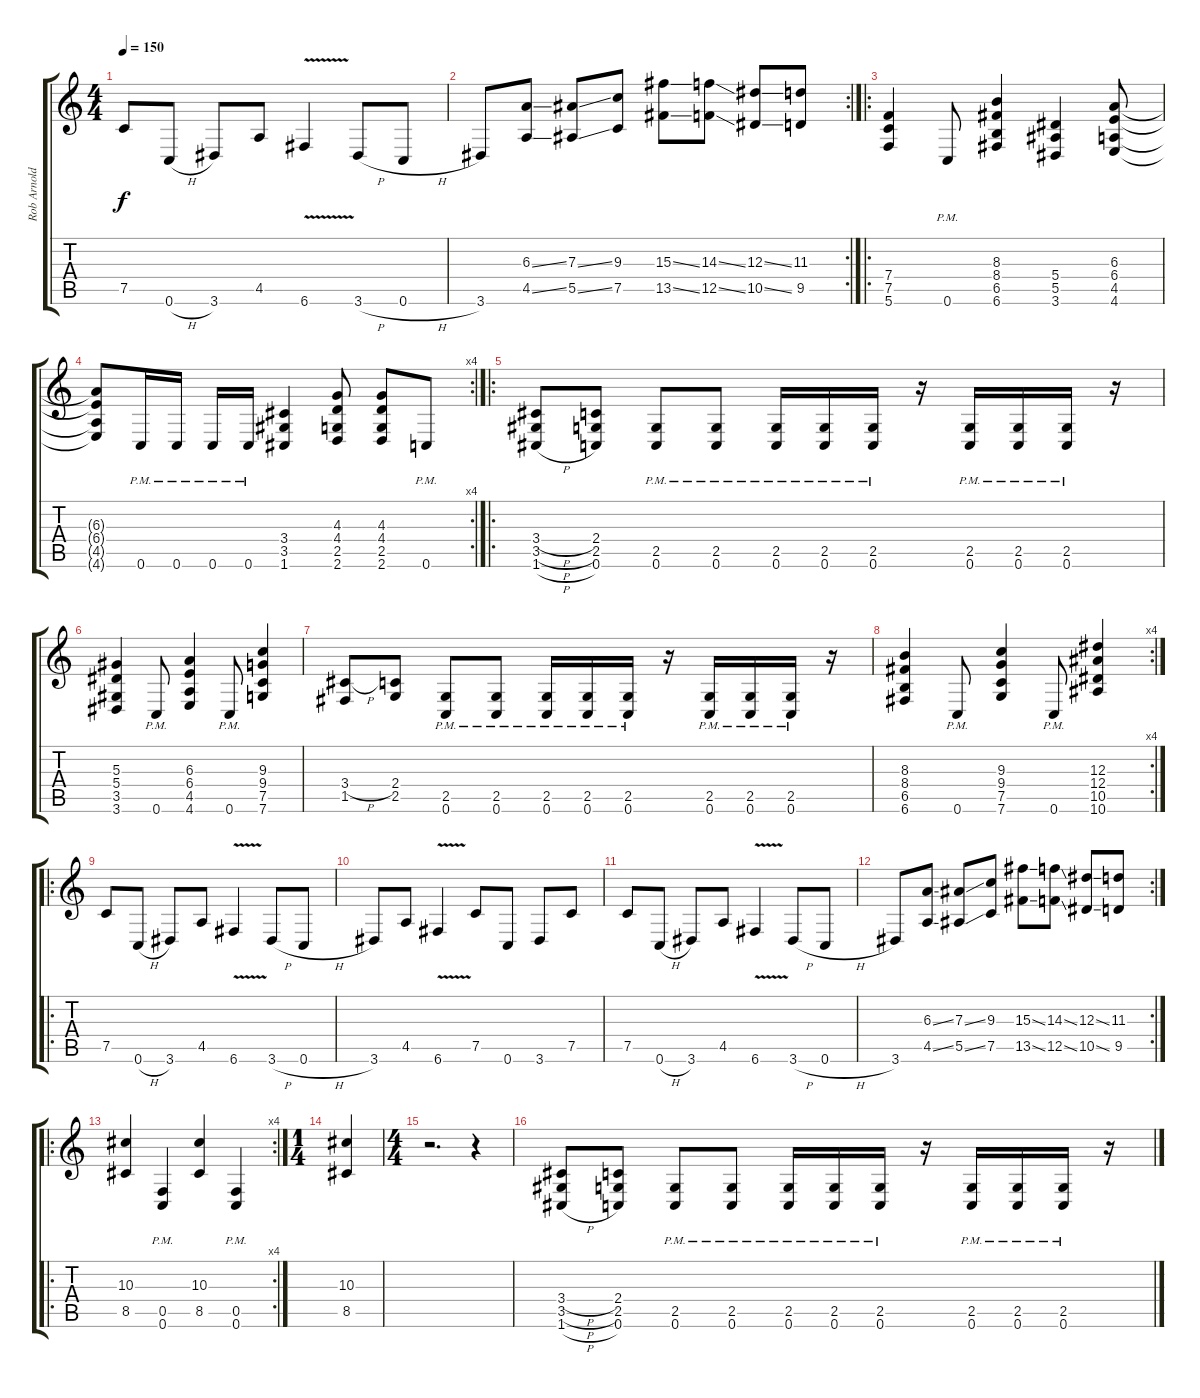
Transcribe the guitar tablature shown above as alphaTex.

\track ("Rob Arnold" "Rob Arnold") {instrument distortionguitar}
\staff {score tabs}
\tuning (C4 G3 Eb3 Bb2 F2 C2) {hide}
\ts (4 4)
\tempo 150
\clef g2
\ks c
7.5.8{dy f} 0.6{h}.8 3.6.8 4.5.8 6.6{v}.4 3.6{h}.8 0.6{h}.8 |
\rc 2
3.6.8 (6.3{ss} 4.5{ss}).8 (7.3{ss} 5.5{ss}).8 (9.3 7.5).8 (15.3{ss} 13.5{ss}).8 (14.3{ss} 12.5{ss}).8 (12.3{ss} 10.5{ss}).8 (11.3 9.5).8 |
\ro
(7.4 7.5 5.6).4 0.6{pm}.8 (8.3 8.4 6.5 6.6).4 (5.4 5.5 3.6).4 (6.3 6.4 4.5 4.6).8 |
\rc 4
(6.3{t} 6.4{t} 4.5{t} 4.6{t}).8 0.6{pm}.16 0.6{pm}.16 0.6{pm}.16 0.6{pm}.16 (3.4 3.5 1.6).4 (4.3 4.4 2.5 2.6).8 (4.3 4.4 2.5 2.6).8 0.6{pm}.8 |
\ro
(3.4{h} 3.5{h} 1.6{h}).8 (2.4 2.5 0.6).8 (2.5{pm} 0.6{pm}).8 (2.5{pm} 0.6{pm}).8 (2.5{pm} 0.6{pm}).16 (2.5{pm} 0.6{pm}).16 (2.5{pm} 0.6{pm}).16 r.16 (2.5{pm} 0.6{pm}).16 (2.5{pm} 0.6{pm}).16 (2.5{pm} 0.6{pm}).16 r.16 |
(5.3 5.4 3.5 3.6).4 0.6{pm}.8 (6.3 6.4 4.5 4.6).4 0.6{pm}.8 (9.3 9.4 7.5 7.6).4 |
(3.4{h} 1.5).8 (2.4 2.5).8 (2.5{pm} 0.6{pm}).8 (2.5{pm} 0.6{pm}).8 (2.5{pm} 0.6{pm}).16 (2.5{pm} 0.6{pm}).16 (2.5{pm} 0.6{pm}).16 r.16 (2.5{pm} 0.6{pm}).16 (2.5{pm} 0.6{pm}).16 (2.5{pm} 0.6{pm}).16 r.16 |
\rc 4
(8.3 8.4 6.5 6.6).4 0.6{pm}.8 (9.3 9.4 7.5 7.6).4 0.6{pm}.8 (12.3 12.4 10.5 10.6).4 |
\ro
7.5.8 0.6{h}.8 3.6.8 4.5.8 6.6{v}.4 3.6{h}.8 0.6{h}.8 |
3.6.8 4.5.8 6.6{v}.4 7.5.8 0.6.8 3.6.8 7.5.8 |
7.5.8 0.6{h}.8 3.6.8 4.5.8 6.6{v}.4 3.6{h}.8 0.6{h}.8 |
\rc 2
3.6.8 (6.3{ss} 4.5{ss}).8 (7.3{ss} 5.5{ss}).8 (9.3 7.5).8 (15.3{ss} 13.5{ss}).8 (14.3{ss} 12.5{ss}).8 (12.3{ss} 10.5{ss}).8 (11.3 9.5).8 |
\ro
\rc 4
(10.3 8.5).4 (0.5{pm} 0.6{pm}).4 (10.3 8.5).4 (0.5{pm} 0.6{pm}).4 |
\ts (1 4)
(10.3 8.5).4 |
\ts (4 4)
r.2{d} r.4 |
(3.4{h} 3.5{h} 1.6{h}).8 (2.4 2.5 0.6).8 (2.5{pm} 0.6{pm}).8 (2.5{pm} 0.6{pm}).8 (2.5{pm} 0.6{pm}).16 (2.5{pm} 0.6{pm}).16 (2.5{pm} 0.6{pm}).16 r.16 (2.5{pm} 0.6{pm}).16 (2.5{pm} 0.6{pm}).16 (2.5{pm} 0.6{pm}).16 r.16
